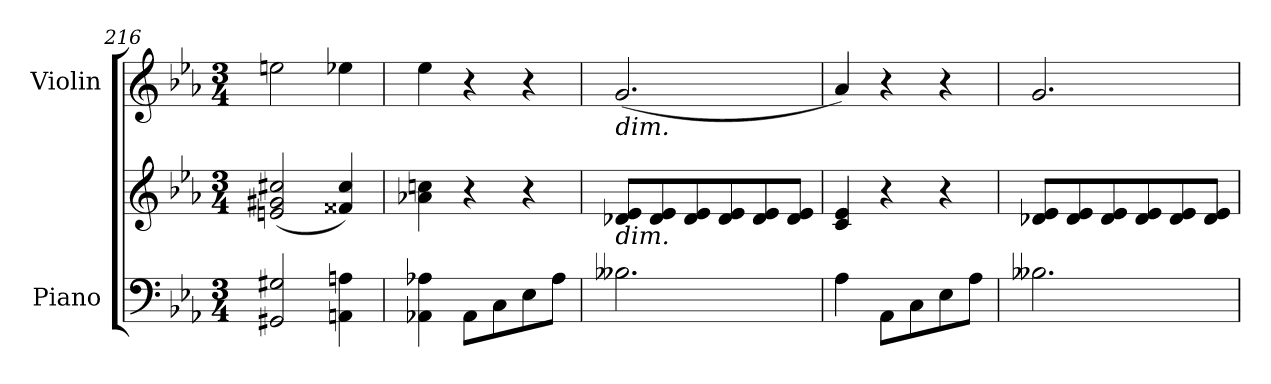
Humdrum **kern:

**kern	**kern	**kern
*part2	*part2	*part1
*staff3	*staff2	*staff1
*I"Piano	*	*I"Violin
*I'Pno	*	*I'Vln
*clefF4	*clefG2	*clefG2
*k[b-e-a-]	*k[b-e-a-]	*k[b-e-a-]
*M3/4	*M3/4	*M3/4
=216	=216	=216
2GG#X/ 2G#X/	(<2en/ 2g#X/ 2cc#X/	2een\
4AAn\ 4An\	4f##X/ 4cc#/)	4ee-X\
!!LO:LB:g=z
=217	=217	=217
4AA-X\ 4A-X\	4a-X\ 4ccn\	4ee-\
8AA-\L	4r	4r
8C\	.	.
8E-\	4r	4r
8A-\J	.	.
=218	=218	=218
!	!	!LO:TX:b:i:t=dim.
!	!LO:TX:b:i:t=dim.	!
2.B--X\	8d-X/ 8e-/L	(<2.g/
.	8d-/ 8e-/	.
.	8d-/ 8e-/	.
.	8d-/ 8e-/	.
.	8d-/ 8e-/	.
.	8d-/ 8e-/J	.
=219	=219	=219
4A-\	4c/ 4e-/	4a-/)
8AA-\L	4r	4r
8C\	.	.
8E-\	4r	4r
8A-\J	.	.
=220	=220	=220
2.B--X\	8d-X/ 8e-/L	2.g/
.	8d-/ 8e-/	.
.	8d-/ 8e-/	.
.	8d-/ 8e-/	.
.	8d-/ 8e-/	.
.	8d-/ 8e-/J	.
=	=	=
*-	*-	*-
